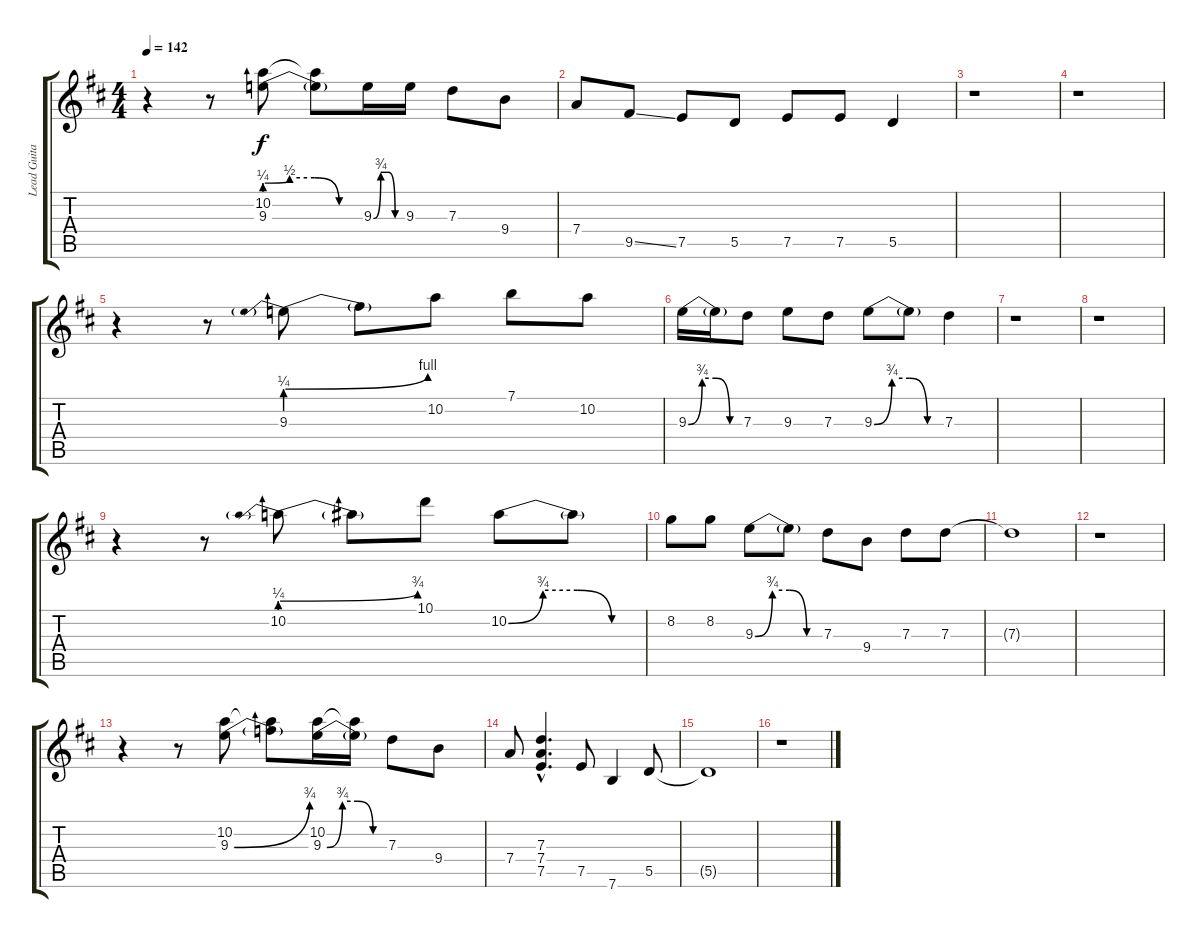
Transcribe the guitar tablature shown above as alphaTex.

\track ("Lead Guitar 1" "Lead Guita") {instrument electricguitarjazz}
\staff {score tabs}
\tuning (E4 B3 G3 D3 A2 E2) {hide}
\ts (4 4)
\tempo 142
\clef g2
\ks d
r.4{dy f} r.8{volume 12} (10.2 9.3{be (custom 0 1 15 2 30 2 45 0 60 0)}).8 (10.2{t} 9.3{t}).8 9.3{be (custom 0 0 15 3 30 3 45 0 60 0)}.16 9.3.16 7.3.8 9.4.8 |
7.4.8 9.5{ss}.8 7.5.8 5.5.8 7.5.8 7.5.8 5.5.4 |
r.1 |
r.1 |
r.4 r.8 9.3{be (prebendbend 0 1 60 4)}.8 9.3{t}.8 10.2.8 7.1.8 10.2.8 |
9.3{be (custom 0 0 15 3 30 3 45 0 60 0)}.16 9.3{t}.16 7.3.8 9.3.8 7.3.8 9.3{be (custom 0 0 15 3 30 3 45 0 60 0)}.8 9.3{t}.8 7.3.4 |
r.1 |
r.1 |
r.4 r.8 10.2{be (prebendbend 0 1 60 3)}.8 10.2{t}.8 10.1.8 10.2{be (custom 0 0 15 3 30 3 45 0 60 0)}.8 10.2{t}.8 |
8.2.8 8.2.8 9.3{be (custom 0 0 15 3 30 3 45 0 60 0)}.8 9.3{t}.8 7.3.8 9.4.8 7.3.8 7.3.8 |
7.3{t}.1 |
r.1 |
r.4 r.8 (10.2 9.3{be (bend 0 0 60 3)}).8 (10.2{t} 9.3{t}).8 (10.2 9.3{be (custom 0 0 15 3 30 3 45 0 60 0)}).16 (10.2{t} 9.3{t}).16 7.3.8 9.4.8 |
7.4.8 (7.3{hac} 7.4{hac} 7.5{hac}).4{d} 7.5.8 7.6.4 5.5.8 |
5.5{t}.1 |
r.1
